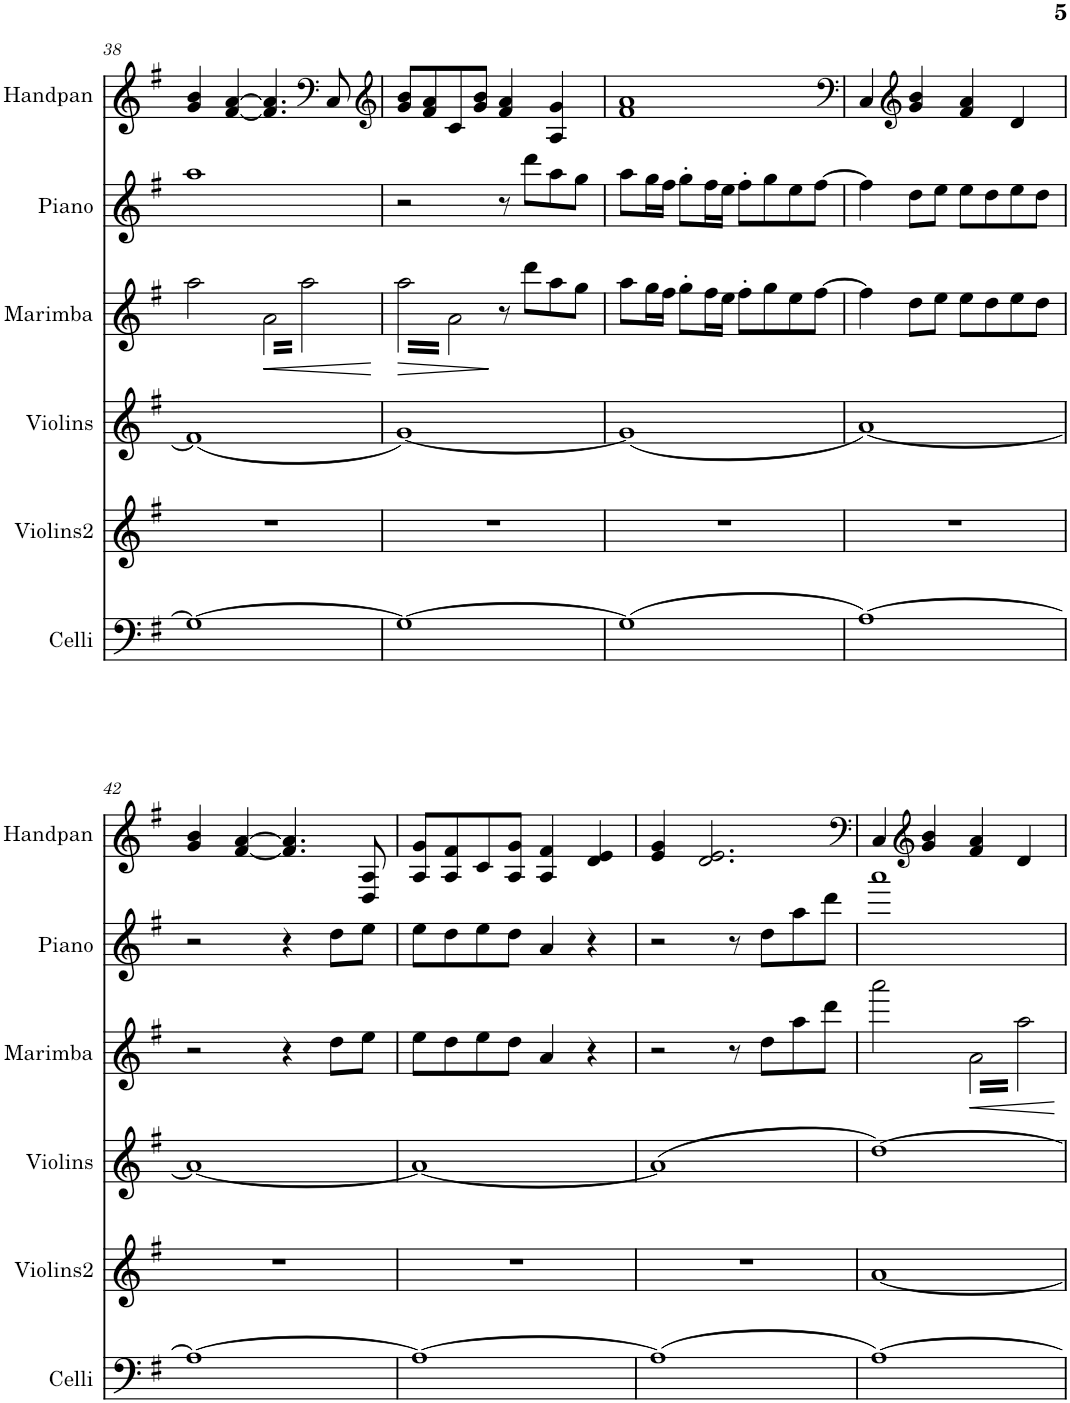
**kern	**kern	**kern	**kern	**dynam	**kern	**kern
*part6	*part5	*part4	*part3	*part3	*part2	*part1
*staff6	*staff5	*staff4	*staff3	*staff3	*staff2	*staff1
*I"Celli	*I"Violins2	*I"Violins	*I"Marimba	*	*I"Piano	*I"Handpan
*I'Celli	*I'Violins2	*I'Violins	*I'Marimba	*	*I'Piano	*I'Handpan
!!LO:PB:g=z
*clefF4	*clefG2	*clefG2	*clefG2	*	*clefG2	*clefG2
*k[f#]	*k[f#]	*k[f#]	*k[f#]	*	*k[f#]	*k[f#]
*M4/4	*M4/4	*M4/4	*M4/4	*	*M4/4	*M4/4
=38	=38	=38	=38	=38	=38	=38
1G_	1r	(1f#]	2aa\	.	1aa	4g/ 4b/
.	.	.	.	.	.	[4f#/ [4a/
!	!	!	!	!LO:HP:b	!	!
*	*	*	*tremolo	*	*	*
.	.	.	32a\LLL	<	.	4.f#/] 4.a/]
.	.	.	32aa\	.	.	.
.	.	.	32a\	.	.	.
.	.	.	32aa\	.	.	.
.	.	.	32a\	.	.	.
.	.	.	32aa\	.	.	.
.	.	.	32a\	.	.	.
.	.	.	32aa\	.	.	.
.	.	.	32a\	.	.	.
.	.	.	32aa\	.	.	.
.	.	.	32a\	.	.	.
.	.	.	32aa\	.	.	.
*	*	*	*	*	*	*clefF4
.	.	.	32a\	.	.	8C/
.	.	.	32aa\	.	.	.
.	.	.	32a\	.	.	.
.	.	.	32aa\JJJ	.	.	.
.	.	.	.	[	.	.
=39	=39	=39	=39	=39	=39	=39
*	*	*	*	*	*	*clefG2
!	!	!	!	!LO:HP:b	!	!
1G_	1r	[1g)	32aa\LLL	>	2r	8g/ 8b/L
.	.	.	32a\	.	.	.
.	.	.	32aa\	.	.	.
.	.	.	32a\	.	.	.
.	.	.	32aa\	.	.	8f#/ 8a/
.	.	.	32a\	.	.	.
.	.	.	32aa\	.	.	.
.	.	.	32a\	.	.	.
.	.	.	32aa\	.	.	8c/
.	.	.	32a\	.	.	.
.	.	.	32aa\	.	.	.
.	.	.	32a\	.	.	.
.	.	.	32aa\	.	.	8g/ 8b/J
.	.	.	32a\	.	.	.
.	.	.	32aa\	.	.	.
.	.	.	32a\JJJ	.	.	.
*	*	*	*Xtremolo	*	*	*
.	.	.	8r	]	8r	4f#/ 4a/
.	.	.	.	.	.	.
.	.	.	.	.	.	.
.	.	.	.	.	.	.
.	.	.	8ddd\L	.	8ddd\L	.
.	.	.	.	.	.	.
.	.	.	.	.	.	.
.	.	.	.	.	.	.
.	.	.	8aa\	.	8aa\	4A/ 4g/
.	.	.	8gg\J	.	8gg\J	.
=40	=40	=40	=40	=40	=40	=40
(1G]	1r	(1g]	8aa\L	.	8aa\L	1f# 1a
.	.	.	16gg\L	.	16gg\L	.
.	.	.	16ff#\JJ	.	16ff#\JJ	.
.	.	.	8gg'\L	.	8gg'\L	.
.	.	.	16ff#\L	.	16ff#\L	.
.	.	.	16ee\JJ	.	16ee\JJ	.
.	.	.	8ff#'\L	.	8ff#'\L	.
.	.	.	8gg\	.	8gg\	.
.	.	.	8ee\	.	8ee\	.
.	.	.	[8ff#\J	.	[8ff#\J	.
=41	=41	=41	=41	=41	=41	=41
*	*	*	*	*	*	*clefF4
[1A)	1r	[1a)	4ff#\]	.	4ff#\]	4C/
*	*	*	*	*	*	*clefG2
.	.	.	8dd\L	.	8dd\L	4g/ 4b/
.	.	.	8ee\J	.	8ee\J	.
.	.	.	8ee\L	.	8ee\L	4f#/ 4a/
.	.	.	8dd\	.	8dd\	.
.	.	.	8ee\	.	8ee\	4d/
.	.	.	8dd\J	.	8dd\J	.
!!LO:LB:g=z
=42	=42	=42	=42	=42	=42	=42
1A_	1r	1a_	2r	.	2r	4g/ 4b/
.	.	.	.	.	.	[4f#/ [4a/
.	.	.	4r	.	4r	4.f#/] 4.a/]
.	.	.	8dd\L	.	8dd\L	.
.	.	.	8ee\J	.	8ee\J	8D/ 8A/
=43	=43	=43	=43	=43	=43	=43
1A_	1r	1a_	8ee\L	.	8ee\L	8A/ 8g/L
.	.	.	8dd\	.	8dd\	8A/ 8f#/
.	.	.	8ee\	.	8ee\	8c/
.	.	.	8dd\J	.	8dd\J	8A/ 8g/J
.	.	.	4a/	.	4a/	4A/ 4f#/
.	.	.	4r	.	4r	4d/ 4e/
=44	=44	=44	=44	=44	=44	=44
(1A]	1r	(1a]	2r	.	2r	4e/ 4g/
.	.	.	.	.	.	2.d/ 2.e/
.	.	.	8r	.	8r	.
.	.	.	8dd\L	.	8dd\L	.
.	.	.	8aa\	.	8aa\	.
.	.	.	8ddd\J	.	8ddd\J	.
=45	=45	=45	=45	=45	=45	=45
*	*	*	*	*	*	*clefF4
[1A)	[1a	[1dd)	2aaa\	.	1aaa	4C/
*	*	*	*	*	*	*clefG2
.	.	.	.	.	.	4g/ 4b/
!	!	!	!	!LO:HP:b	!	!
*	*	*	*tremolo	*	*	*
.	.	.	32a\LLL	<	.	4f#/ 4a/
.	.	.	32aa\	.	.	.
.	.	.	32a\	.	.	.
.	.	.	32aa\	.	.	.
.	.	.	32a\	.	.	.
.	.	.	32aa\	.	.	.
.	.	.	32a\	.	.	.
.	.	.	32aa\	.	.	.
.	.	.	32a\	.	.	4d/
.	.	.	32aa\	.	.	.
.	.	.	32a\	.	.	.
.	.	.	32aa\	.	.	.
.	.	.	32a\	.	.	.
.	.	.	32aa\	.	.	.
.	.	.	32a\	.	.	.
.	.	.	32aa\JJJ	.	.	.
*	*	*	*Xtremolo	*	*	*
.	.	.	.	[	.	.
.	.	.	.	.	.	.
.	.	.	.	.	.	.
.	.	.	.	.	.	.
.	.	.	.	.	.	.
.	.	.	.	.	.	.
.	.	.	.	.	.	.
.	.	.	.	.	.	.
=	=	=	=	=	=	=
*-	*-	*-	*-	*-	*-	*-
